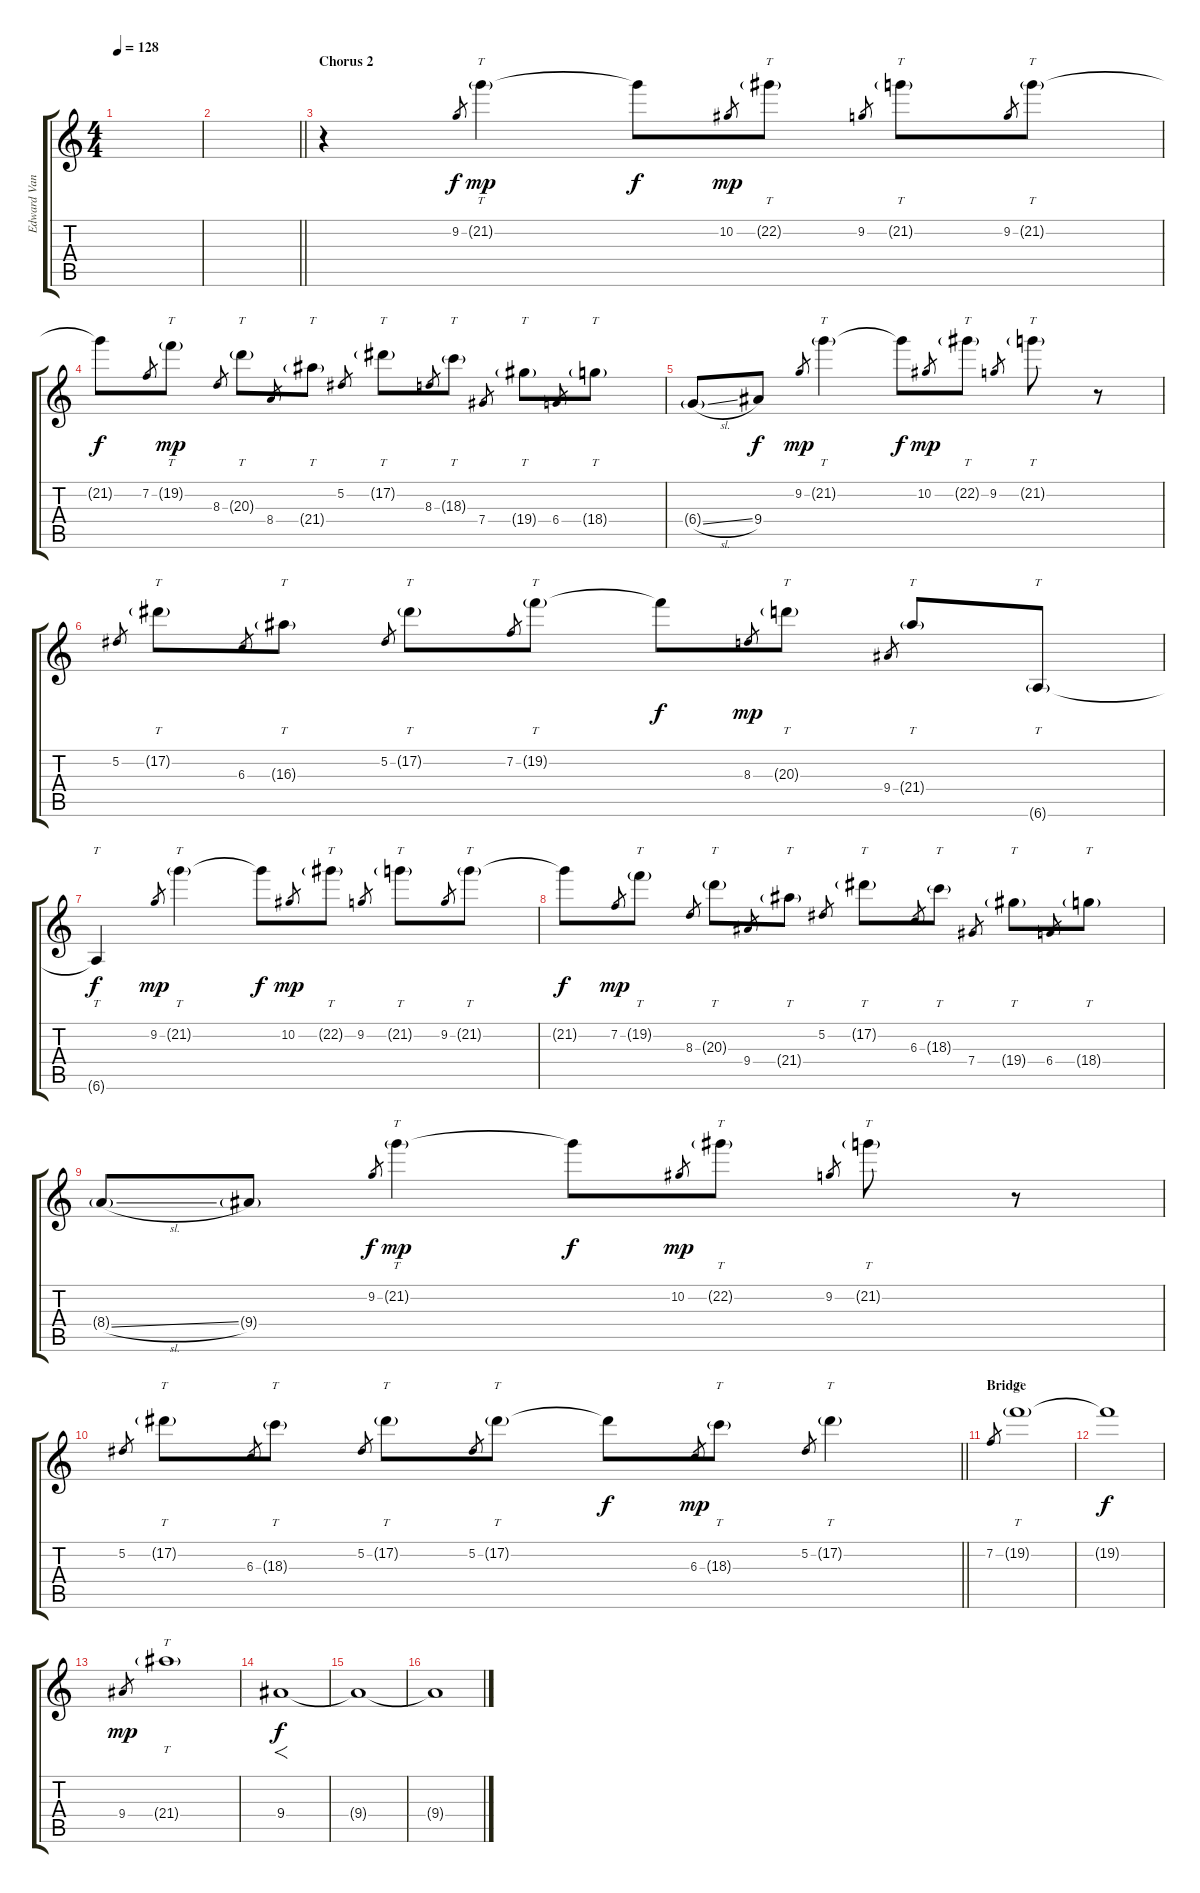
\track ("Edward Van Halen 2" "Edward Van") {instrument overdrivenguitar}
\staff {score tabs}
\tuning (Eb4 Bb3 Gb3 Db3 Ab2 Eb2) {hide}
\ts (4 4)
\tempo 128
\clef g2
\ks c
|
\barLineRight lightlight
|
\section ("" "Chorus 2")
r.4 9.2.8{gr dy f} 21.2{g}.4{tt dy mp} 21.2{t}.8{dy f} 10.2.8{gr dy mp} 22.2{g}.8{tt} 9.2.8{gr} 21.2{g}.8{tt} 9.2.8{gr} 21.2{g}.8{tt} |
21.2{t}.8{dy f} 7.2.8{gr} 19.2{g}.8{tt dy mp} 8.3.8{gr} 20.3{g}.8{tt} 8.4.8{gr} 21.4{g}.8{tt} 5.2.8{gr} 17.2{g}.8{tt} 8.3.8{gr} 18.3{g}.8{tt} 7.4.8{gr} 19.4{g}.8{tt} 6.4.8{gr} 18.4{g}.8{tt} |
6.4{sl g}.8 9.4.8{dy f} 9.2.8{gr dy mp} 21.2{g}.4{tt} 21.2{t}.8{dy f} 10.2.8{gr dy mp} 22.2{g}.8{tt} 9.2.8{gr} 21.2{g}.8{tt} r.8 |
5.2.8{gr} 17.2{g}.8{tt} 6.3.8{gr} 16.3{g}.8{tt} 5.2.8{gr} 17.2{g}.8{tt} 7.2.8{gr} 19.2{g}.8{tt} 19.2{t}.8{dy f} 8.3.8{gr dy mp} 20.3{g}.8{tt} 9.4.8{gr} 21.4{g}.8{tt} 6.6{g}.8{tt} |
6.6{t}.4{tt dy f} 9.2.8{gr dy mp} 21.2{g}.4{tt} 21.2{t}.8{dy f} 10.2.8{gr dy mp} 22.2{g}.8{tt} 9.2.8{gr} 21.2{g}.8{tt} 9.2.8{gr} 21.2{g}.8{tt} |
21.2{t}.8{dy f} 7.2.8{gr dy mp} 19.2{g}.8{tt} 8.3.8{gr} 20.3{g}.8{tt} 9.4.8{gr} 21.4{g}.8{tt} 5.2.8{gr} 17.2{g}.8{tt} 6.3.8{gr} 18.3{g}.8{tt} 7.4.8{gr} 19.4{g}.8{tt} 6.4.8{gr} 18.4{g}.8{tt} |
8.4{sl g}.8 9.4{g}.8 9.2.8{gr dy f} 21.2{g}.4{tt dy mp} 21.2{t}.8{dy f} 10.2.8{gr dy mp} 22.2{g}.8{tt} 9.2.8{gr} 21.2{g}.8{tt} r.8 |
\barLineRight lightlight
5.2.8{gr} 17.2{g}.8{tt} 6.3.8{gr} 18.3{g}.8{tt} 5.2.8{gr} 17.2{g}.8{tt} 5.2.8{gr} 17.2{g}.8{tt} 17.2{t}.8{dy f} 6.3.8{gr dy mp} 18.3{g}.8{tt} 5.2.8{gr} 17.2{g}.4{tt} |
\section ("" "Bridge")
7.2.8{gr} 19.2{g}.1{tt} |
19.2{t}.1{dy f} |
9.4.8{gr dy mp} 21.4{g}.1{tt} |
9.4.1{f dy f} |
9.4{t}.1 |
9.4{t}.1
